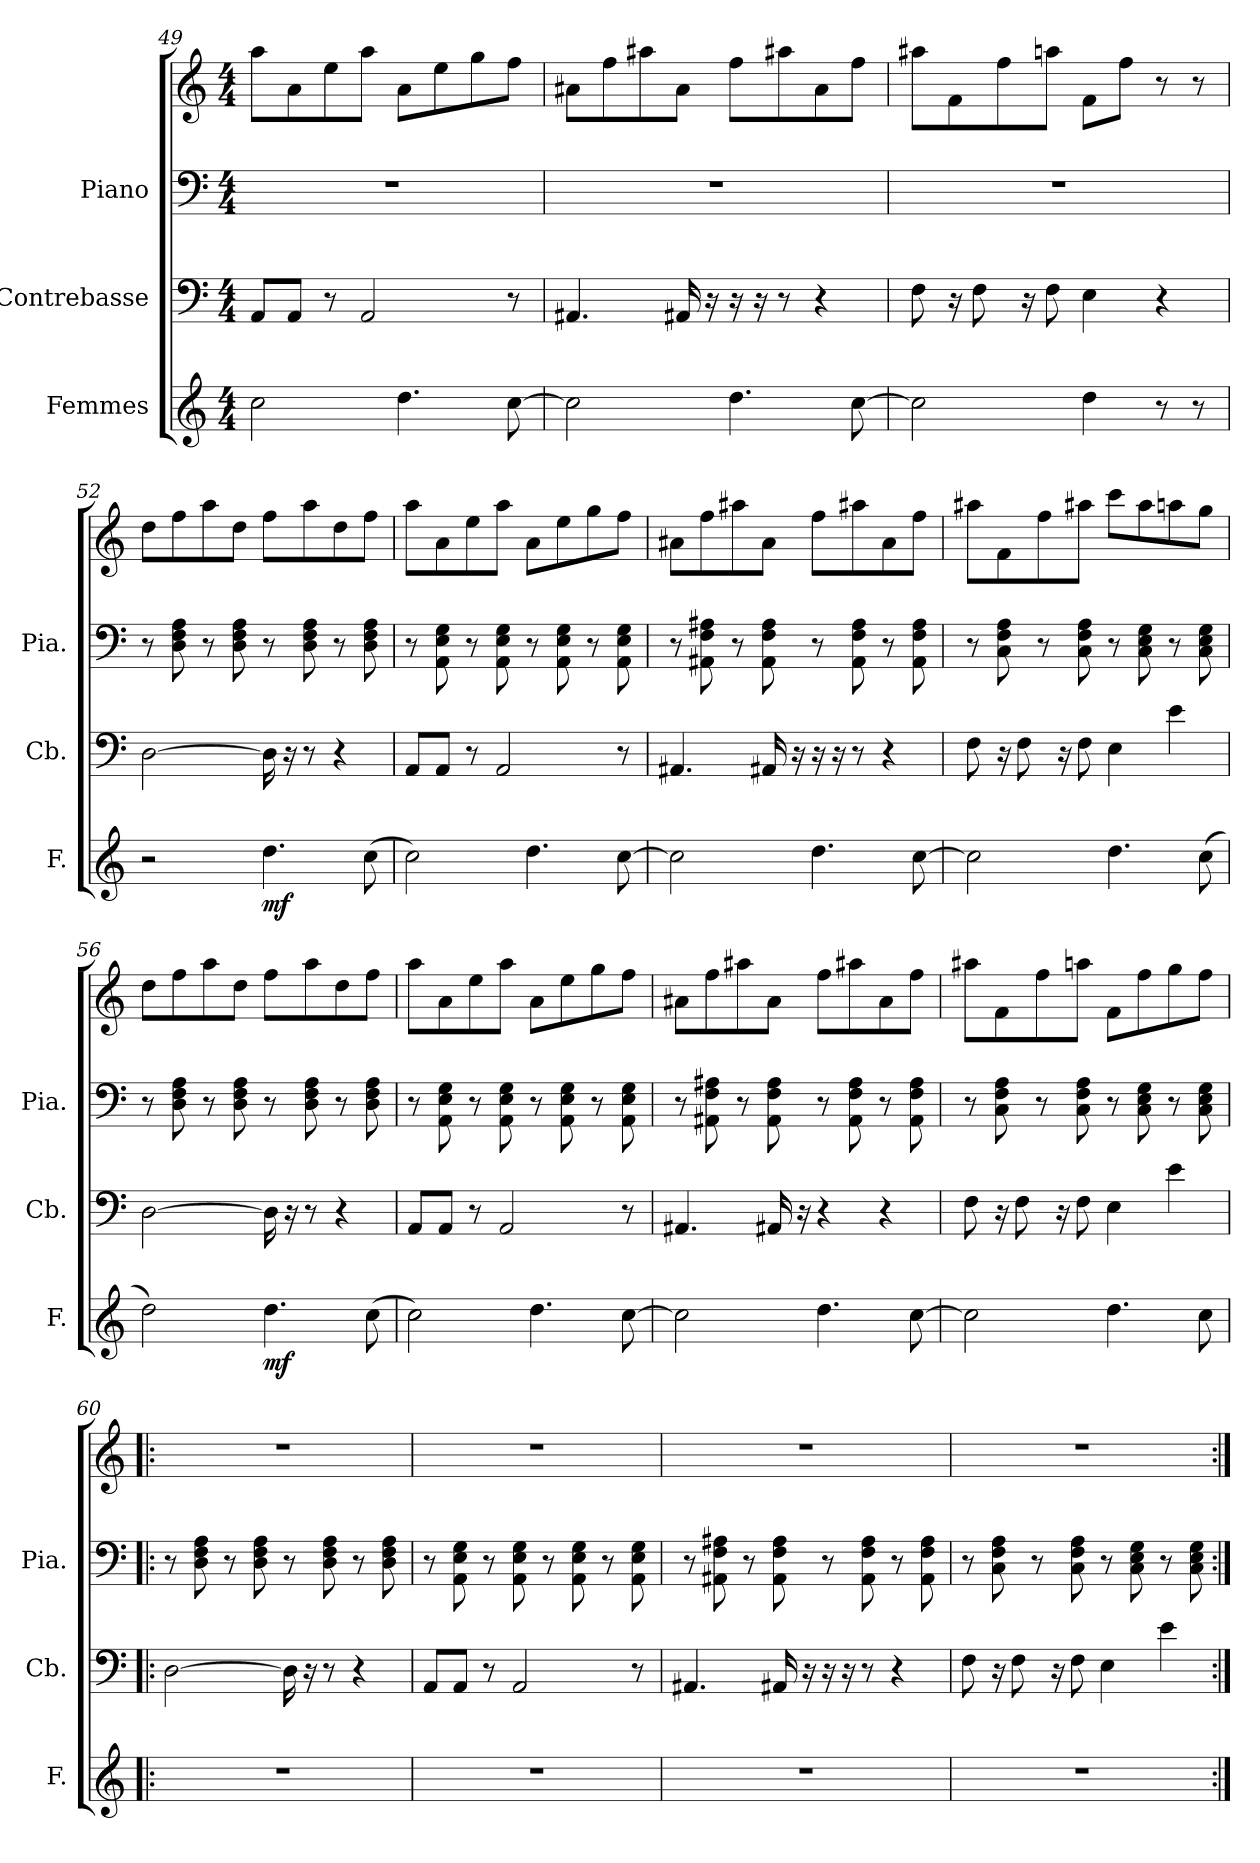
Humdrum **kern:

**kern	**dynam	**kern	**kern	**kern
*part3	*part3	*part2	*part1	*part1
*staff4	*staff4	*staff3	*staff2	*staff1
*I"Femmes	*	*I"Contrebasse	*I"Piano	*
*I'F.	*	*I'Cb.	*I'Pia.	*
*clefG2	*	*clefF4	*clefF4	*clefG2
*	*	*ITrd7c12	*	*
*k[]	*	*k[]	*k[]	*k[]
*M4/4	*	*M4/4	*M4/4	*M4/4
=49	=49	=49	=49	=49
2cc\	.	8AAA/L	1r	8aa\L
.	.	8AAA/J	.	8a\
.	.	8r	.	8ee\
.	.	2AAA/	.	8aa\J
4.dd\	.	.	.	8a\L
.	.	.	.	8ee\
.	.	.	.	8gg\
[8cc\	.	8r	.	8ff\J
!!LO:PB:g=z
=50	=50	=50	=50	=50
2cc\]	.	4.AAA#X/	1r	8a#X\L
.	.	.	.	8ff\
.	.	.	.	8aa#X\
.	.	16AAA#X/	.	8a#\J
.	.	16r	.	.
4.dd\	.	16r	.	8ff\L
.	.	16r	.	.
.	.	8r	.	8aa#X\
.	.	4r	.	8a#\
[8cc\	.	.	.	8ff\J
=51	=51	=51	=51	=51
2cc\]	.	8FF\	1r	8aa#X\L
.	.	16r	.	8f\
.	.	8FF\	.	.
.	.	.	.	8ff\
.	.	16r	.	.
.	.	8FF\	.	8aan\J
4dd\	.	4EE\	.	8f\L
.	.	.	.	8ff\J
8r	.	4r	.	8r
8r	.	.	.	8r
=52	=52	=52	=52	=52
2r	.	[2DD\	8r	8dd\L
.	.	.	8D\ 8F\ 8A\	8ff\
.	.	.	8r	8aa\
.	.	.	8D\ 8F\ 8A\	8dd\J
!	!LO:DY:b	!	!	!
4.dd\	mf	16DD\]	8r	8ff\L
.	.	16r	.	.
.	.	8r	8D\ 8F\ 8A\	8aa\
.	.	4r	8r	8dd\
(>8cc\	.	.	8D\ 8F\ 8A\	8ff\J
=53	=53	=53	=53	=53
2cc\)	.	8AAA/L	8r	8aa\L
.	.	8AAA/J	8AA\ 8E\ 8G\	8a\
.	.	8r	8r	8ee\
.	.	2AAA/	8AA\ 8E\ 8G\	8aa\J
4.dd\	.	.	8r	8a\L
.	.	.	8AA\ 8E\ 8G\	8ee\
.	.	.	8r	8gg\
[8cc\	.	8r	8AA\ 8E\ 8G\	8ff\J
!!LO:LB:g=z
=54	=54	=54	=54	=54
2cc\]	.	4.AAA#X/	8r	8a#X\L
.	.	.	8AA#X\ 8F\ 8A#X\	8ff\
.	.	.	8r	8aa#X\
.	.	16AAA#X/	8AA#\ 8F\ 8A#\	8a#\J
.	.	16r	.	.
4.dd\	.	16r	8r	8ff\L
.	.	16r	.	.
.	.	8r	8AA#\ 8F\ 8A#\	8aa#X\
.	.	4r	8r	8a#\
[8cc\	.	.	8AA#\ 8F\ 8A#\	8ff\J
=55	=55	=55	=55	=55
2cc\]	.	8FF\	8r	8aa#X\L
.	.	16r	8C\ 8F\ 8A\	8f\
.	.	8FF\	.	.
.	.	.	8r	8ff\
.	.	16r	.	.
.	.	8FF\	8C\ 8F\ 8A\	8aa#X\J
4.dd\	.	4EE\	8r	8ccc\L
.	.	.	8C\ 8E\ 8G\	8aa#\
.	.	4E\	8r	8aan\
(>8cc\	.	.	8C\ 8E\ 8G\	8gg\J
=56	=56	=56	=56	=56
2dd\)	.	[2DD\	8r	8dd\L
.	.	.	8D\ 8F\ 8A\	8ff\
.	.	.	8r	8aa\
.	.	.	8D\ 8F\ 8A\	8dd\J
!	!LO:DY:b	!	!	!
4.dd\	mf	16DD\]	8r	8ff\L
.	.	16r	.	.
.	.	8r	8D\ 8F\ 8A\	8aa\
.	.	4r	8r	8dd\
(>8cc\	.	.	8D\ 8F\ 8A\	8ff\J
=57	=57	=57	=57	=57
2cc\)	.	8AAA/L	8r	8aa\L
.	.	8AAA/J	8AA\ 8E\ 8G\	8a\
.	.	8r	8r	8ee\
.	.	2AAA/	8AA\ 8E\ 8G\	8aa\J
4.dd\	.	.	8r	8a\L
.	.	.	8AA\ 8E\ 8G\	8ee\
.	.	.	8r	8gg\
[8cc\	.	8r	8AA\ 8E\ 8G\	8ff\J
!!LO:LB:g=z
=58	=58	=58	=58	=58
2cc\]	.	4.AAA#X/	8r	8a#X\L
.	.	.	8AA#X\ 8F\ 8A#X\	8ff\
.	.	.	8r	8aa#X\
.	.	16AAA#X/	8AA#\ 8F\ 8A#\	8a#\J
.	.	16r	.	.
4.dd\	.	4r	8r	8ff\L
.	.	.	8AA#\ 8F\ 8A#\	8aa#X\
.	.	4r	8r	8a#\
[8cc\	.	.	8AA#\ 8F\ 8A#\	8ff\J
=59	=59	=59	=59	=59
2cc\]	.	8FF\	8r	8aa#X\L
.	.	16r	8C\ 8F\ 8A\	8f\
.	.	8FF\	.	.
.	.	.	8r	8ff\
.	.	16r	.	.
.	.	8FF\	8C\ 8F\ 8A\	8aan\J
4.dd\	.	4EE\	8r	8f\L
.	.	.	8C\ 8E\ 8G\	8ff\
.	.	4E\	8r	8gg\
8cc\	.	.	8C\ 8E\ 8G\	8ff\J
=60!|:	=60!|:	=60!|:	=60!|:	=60!|:
1r	.	[2DD\	8r	1r
.	.	.	8D\ 8F\ 8A\	.
.	.	.	8r	.
.	.	.	8D\ 8F\ 8A\	.
.	.	16DD\]	8r	.
.	.	16r	.	.
.	.	8r	8D\ 8F\ 8A\	.
.	.	4r	8r	.
.	.	.	8D\ 8F\ 8A\	.
=61	=61	=61	=61	=61
1r	.	8AAA/L	8r	1r
.	.	8AAA/J	8AA\ 8E\ 8G\	.
.	.	8r	8r	.
.	.	2AAA/	8AA\ 8E\ 8G\	.
.	.	.	8r	.
.	.	.	8AA\ 8E\ 8G\	.
.	.	.	8r	.
.	.	8r	8AA\ 8E\ 8G\	.
!!LO:PB:g=z
=62	=62	=62	=62	=62
1r	.	4.AAA#X/	8r	1r
.	.	.	8AA#X\ 8F\ 8A#X\	.
.	.	.	8r	.
.	.	16AAA#X/	8AA#\ 8F\ 8A#\	.
.	.	16r	.	.
.	.	16r	8r	.
.	.	16r	.	.
.	.	8r	8AA#\ 8F\ 8A#\	.
.	.	4r	8r	.
.	.	.	8AA#\ 8F\ 8A#\	.
=63	=63	=63	=63	=63
1r	.	8FF\	8r	1r
.	.	16r	8C\ 8F\ 8A\	.
.	.	8FF\	.	.
.	.	.	8r	.
.	.	16r	.	.
.	.	8FF\	8C\ 8F\ 8A\	.
.	.	4EE\	8r	.
.	.	.	8C\ 8E\ 8G\	.
.	.	4E\	8r	.
.	.	.	8C\ 8E\ 8G\	.
=:|!	=:|!	=:|!	=:|!	=:|!
*-	*-	*-	*-	*-
